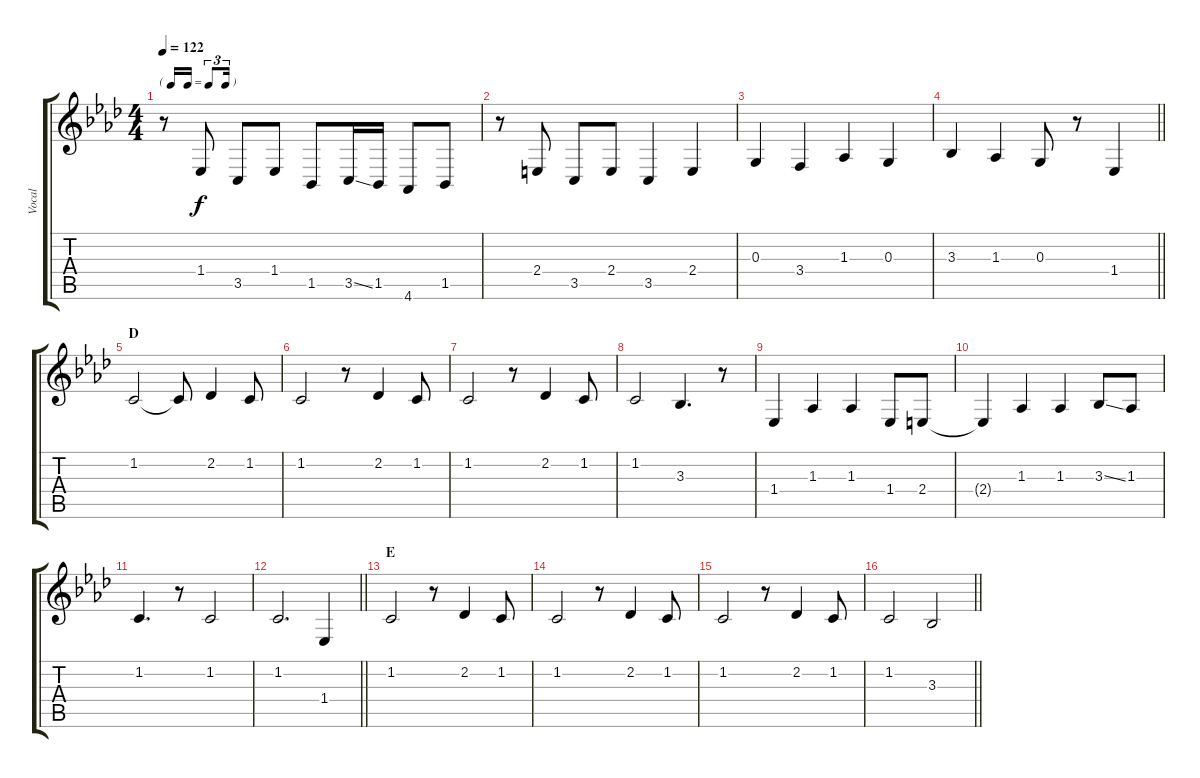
\track ("Vocal" "Vocal") {instrument churchorgan}
\staff {score tabs}
\tuning (E4 B3 G3 D3 A2 E2) {hide}
\ts (4 4)
\tf triplet16th
\tempo 122
\clef g2
\ks ab
r.8{dy f} 1.4.8 3.5.8 1.4.8 1.5.8 3.5{ss}.16 1.5.16 4.6.8 1.5.8 |
r.8 2.4.8 3.5.8 2.4.8 3.5.4 2.4.4 |
0.3.4 3.4.4 1.3.4 0.3.4 |
\barLineRight lightlight
3.3.4 1.3.4 0.3.8 r.8 1.4.4 |
\section ("" "D")
1.2.2 1.2{t}.8 2.2.4 1.2.8 |
1.2.2 r.8 2.2.4 1.2.8 |
1.2.2 r.8 2.2.4 1.2.8 |
1.2.2 3.3.4{d} r.8 |
1.4.4 1.3.4 1.3.4 1.4.8 2.4.8 |
2.4{t}.4 1.3.4 1.3.4 3.3{ss}.8 1.3.8 |
1.2.4{d} r.8 1.2.2 |
\barLineRight lightlight
1.2.2{d} 1.4.4 |
\section ("" "E")
1.2.2 r.8 2.2.4 1.2.8 |
1.2.2 r.8 2.2.4 1.2.8 |
1.2.2 r.8 2.2.4 1.2.8 |
\barLineRight lightlight
1.2.2 3.3.2
